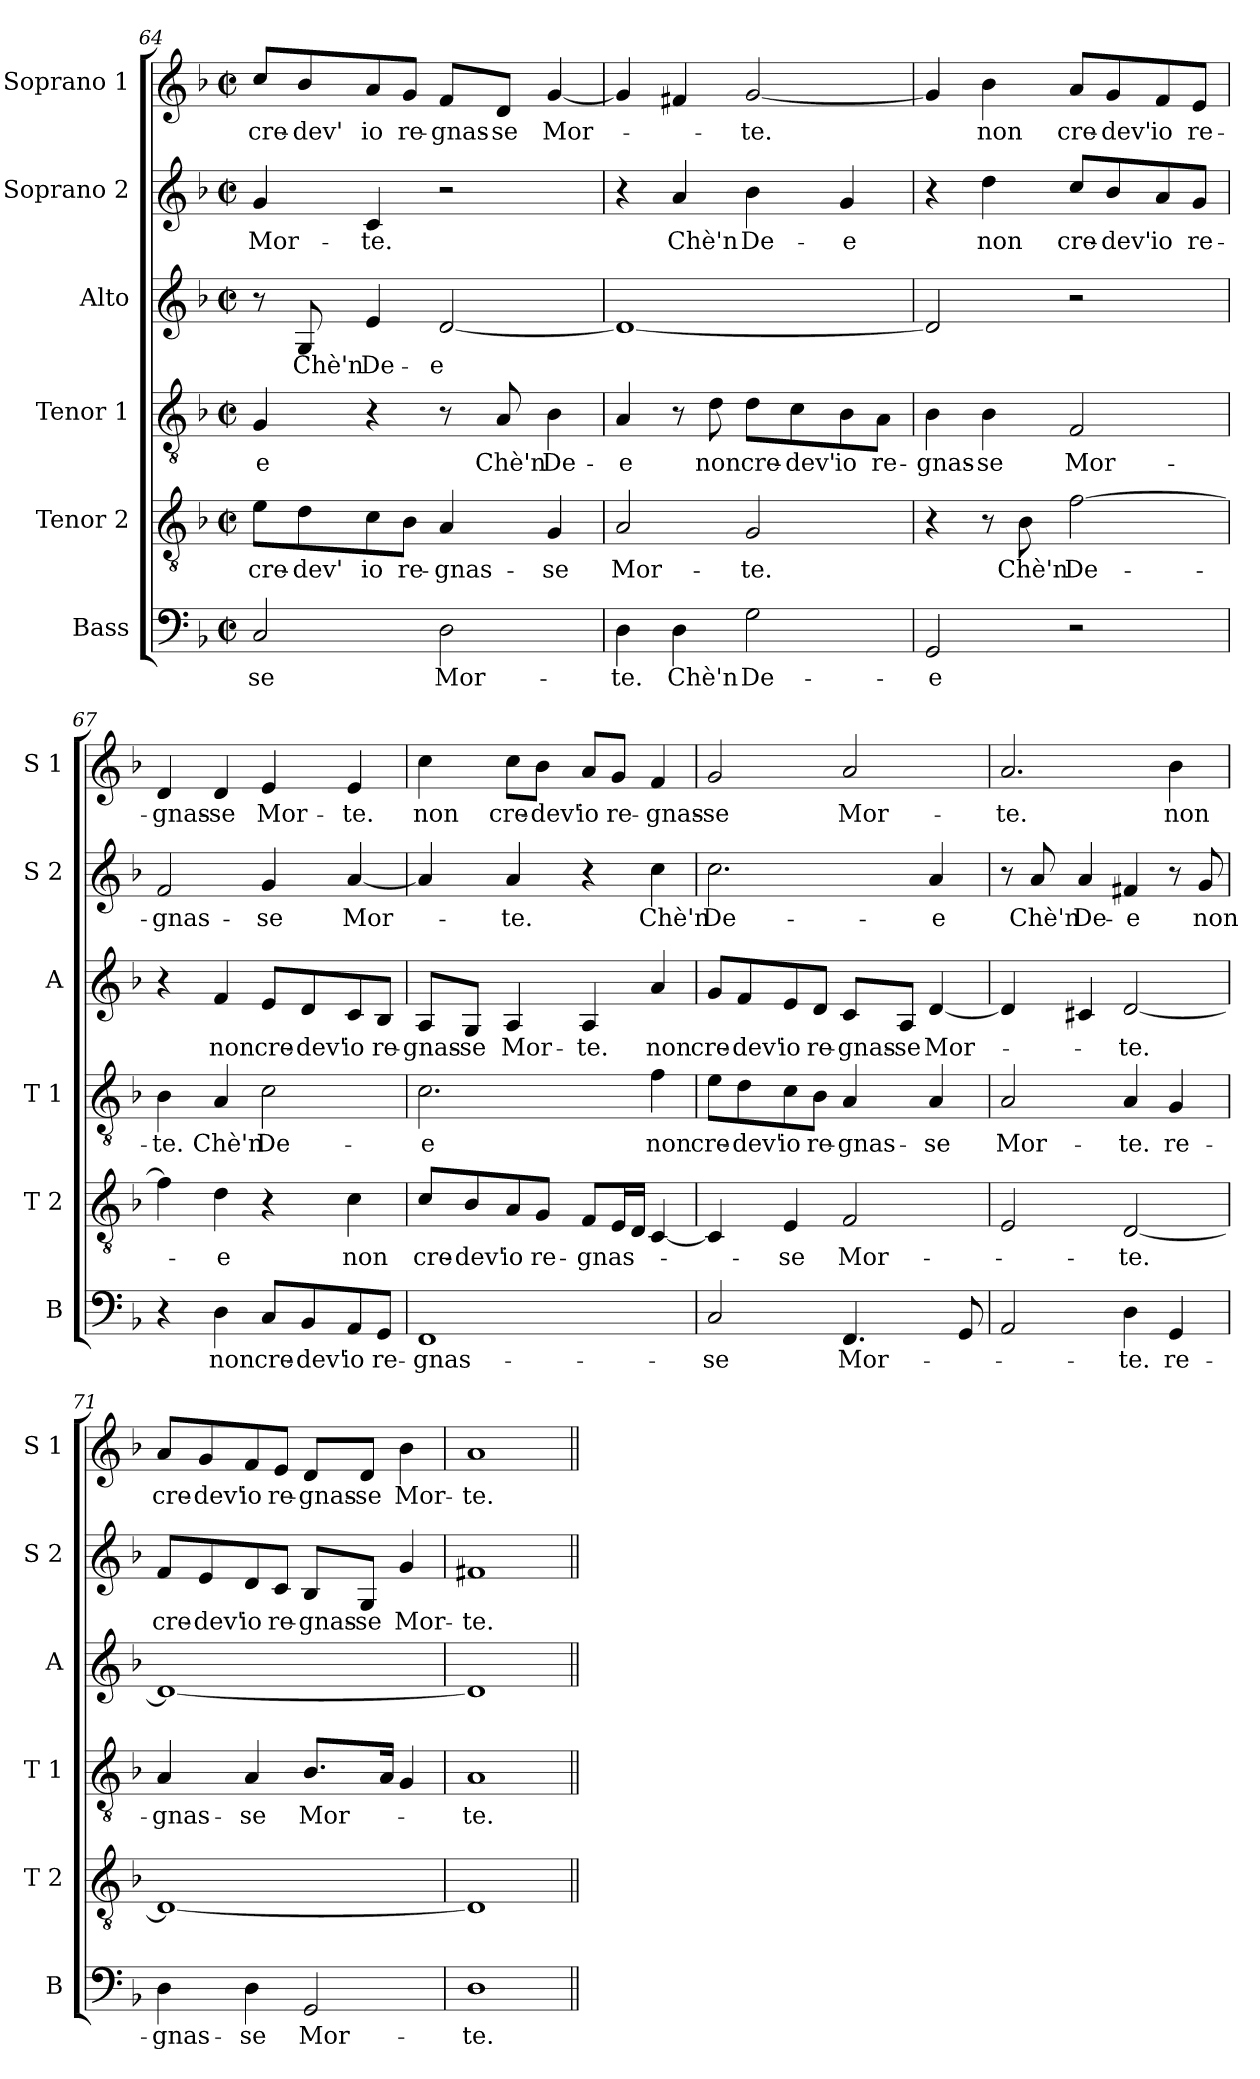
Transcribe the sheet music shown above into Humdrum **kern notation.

**kern	**text	**kern	**text	**kern	**text	**kern	**text	**kern	**text	**kern	**text
*part6	*part6	*part5	*part5	*part4	*part4	*part3	*part3	*part2	*part2	*part1	*part1
*staff6	*staff6	*staff5	*staff5	*staff4	*staff4	*staff3	*staff3	*staff2	*staff2	*staff1	*staff1
*I"Bass	*	*I"Tenor 2	*	*I"Tenor 1	*	*I"Alto	*	*I"Soprano 2	*	*I"Soprano 1	*
*I'B	*	*I'T 2	*	*I'T 1	*	*I'A	*	*I'S 2	*	*I'S 1	*
*clefF4	*	*clefGv2	*	*clefGv2	*	*clefG2	*	*clefG2	*	*clefG2	*
*k[b-]	*	*k[b-]	*	*k[b-]	*	*k[b-]	*	*k[b-]	*	*k[b-]	*
*F:	*	*F:	*	*F:	*	*F:	*	*F:	*	*F:	*
*M2/2	*	*M2/2	*	*M2/2	*	*M2/2	*	*M2/2	*	*M2/2	*
*met(c|)	*	*met(c|)	*	*met(c|)	*	*met(c|)	*	*met(c|)	*	*met(c|)	*
=64	=64	=64	=64	=64	=64	=64	=64	=64	=64	=64	=64
2C/	-se	8e\L	cre-	4G/	-e	8r	.	4g/	Mor-	8cc/L	cre-
.	.	8d\	-dev'	.	.	8G/	Chè'n	.	.	8b-/	-dev'
.	.	8c\	io	4r	.	4e/	De-	4c/	-te.	8a/	io
.	.	8B-\J	re-	.	.	.	.	.	.	8g/J	re-
2D\	Mor-	4A/	-gnas-	8r	.	[2d/	-e	2r	.	8f/L	-gnas-
.	.	.	.	8A/	Chè'n	.	.	.	.	8d/J	-se
.	.	4G/	-se	4B-\	De-	.	.	.	.	[4g/	Mor-
=65	=65	=65	=65	=65	=65	=65	=65	=65	=65	=65	=65
4D\	-te.	2A/	Mor-	4A/	-e	1d_	.	4r	.	4g/]	.
4D\	Chè'n	.	.	8r	.	.	.	4a/	Chè'n	4f#X/	.
.	.	.	.	8d\	non	.	.	.	.	.	.
2G\	De-	2G/	-te.	8d\L	cre-	.	.	4b-\	De-	[2g/	-te.
.	.	.	.	8c\	-dev'	.	.	.	.	.	.
.	.	.	.	8B-\	io	.	.	4g/	-e	.	.
.	.	.	.	8A\J	re-	.	.	.	.	.	.
!!LO:PB:g=z
=66	=66	=66	=66	=66	=66	=66	=66	=66	=66	=66	=66
2GG/	-e	4r	.	4B-\	-gnas-	2d/]	.	4r	.	4g/]	.
.	.	8r	.	4B-\	-se	.	.	4dd\	non	4b-\	non
.	.	8B-\	Chè'n	.	.	.	.	.	.	.	.
2r	.	[2f\	De-	2F/	Mor-	2r	.	8cc/L	cre-	8a/L	cre-
.	.	.	.	.	.	.	.	8b-/	-dev'	8g/	-dev'
.	.	.	.	.	.	.	.	8a/	io	8f/	io
.	.	.	.	.	.	.	.	8g/J	re-	8e/J	re-
=67	=67	=67	=67	=67	=67	=67	=67	=67	=67	=67	=67
4r	.	4f\]	.	4B-\	-te.	4r	.	2f/	-gnas-	4d/	-gnas-
4D\	non	4d\	-e	4A/	Chè'n	4f/	non	.	.	4d/	-se
8C/L	cre-	4r	.	2c\	De-	8e/L	cre-	4g/	-se	4e/	Mor-
8BB-/	-dev'	.	.	.	.	8d/	-dev'	.	.	.	.
8AA/	io	4c\	non	.	.	8c/	io	[4a/	Mor-	4e/	-te.
8GG/J	re-	.	.	.	.	8B-/J	re-	.	.	.	.
=68	=68	=68	=68	=68	=68	=68	=68	=68	=68	=68	=68
1FF	-gnas-	8c/L	cre-	2.c\	-e	8A/L	-gnas-	4a/]	.	4cc\	non
.	.	8B-/	-dev'	.	.	8G/J	-se	.	.	.	.
.	.	8A/	io	.	.	4A/	Mor-	4a/	-te.	8cc\L	cre-
.	.	8G/J	re-	.	.	.	.	.	.	8b-\J	-dev'
.	.	8F/L	-gnas-	.	.	4A/	-te.	4r	.	8a/L	io
.	.	16E/L	.	.	.	.	.	.	.	8g/J	re-
.	.	16D/JJ	.	.	.	.	.	.	.	.	.
.	.	[4C/	.	4f\	non	4a/	non	4cc\	Chè'n	4f/	-gnas-
!!LO:LB:g=z
=69	=69	=69	=69	=69	=69	=69	=69	=69	=69	=69	=69
2C/	-se	4C/]	.	8e\L	cre-	8g/L	cre-	2.cc\	De-	2g/	-se
.	.	.	.	8d\	-dev'	8f/	-dev'	.	.	.	.
.	.	4E/	-se	8c\	io	8e/	io	.	.	.	.
.	.	.	.	8B-\J	re-	8d/J	re-	.	.	.	.
4.FF/	Mor-	2F/	Mor-	4A/	-gnas-	8c/L	-gnas-	.	.	2a/	Mor-
.	.	.	.	.	.	8A/J	-se	.	.	.	.
.	.	.	.	4A/	-se	[4d/	Mor-	4a/	-e	.	.
8GG/	.	.	.	.	.	.	.	.	.	.	.
=70	=70	=70	=70	=70	=70	=70	=70	=70	=70	=70	=70
2AA/	.	2E/	.	2A/	Mor-	4d/]	.	8r	.	2.a/	-te.
.	.	.	.	.	.	.	.	8a/	Chè'n	.	.
.	.	.	.	.	.	4c#X/	.	4a/	De-	.	.
4D\	-te.	[2D/	-te.	4A/	-te.	[2d/	-te.	4f#X/	-e	.	.
4GG/	re-	.	.	4G/	re-	.	.	8r	.	4b-\	non
.	.	.	.	.	.	.	.	8g/	non	.	.
=71	=71	=71	=71	=71	=71	=71	=71	=71	=71	=71	=71
4D\	-gnas-	1D_	.	4A/	-gnas-	1d_	.	8f/L	cre-	8a/L	cre-
.	.	.	.	.	.	.	.	8e/	-dev'	8g/	-dev'
4D\	-se	.	.	4A/	-se	.	.	8d/	io	8f/	io
.	.	.	.	.	.	.	.	8c/J	re-	8e/J	re-
2GG/	Mor-	.	.	8.B-/L	Mor-	.	.	8B-/L	-gnas-	8d/L	-gnas-
.	.	.	.	.	.	.	.	8G/J	-se	8d/J	-se
.	.	.	.	16A/Jk	.	.	.	.	.	.	.
.	.	.	.	4G/	.	.	.	4g/	Mor-	4b-\	Mor-
=72	=72	=72	=72	=72	=72	=72	=72	=72	=72	=72	=72
1D	-te.	1D]	.	1A	-te.	1d]	.	1f#X	-te.	1a	-te.
=||	=||	=||	=||	=||	=||	=||	=||	=||	=||	=||	=||
*-	*-	*-	*-	*-	*-	*-	*-	*-	*-	*-	*-
